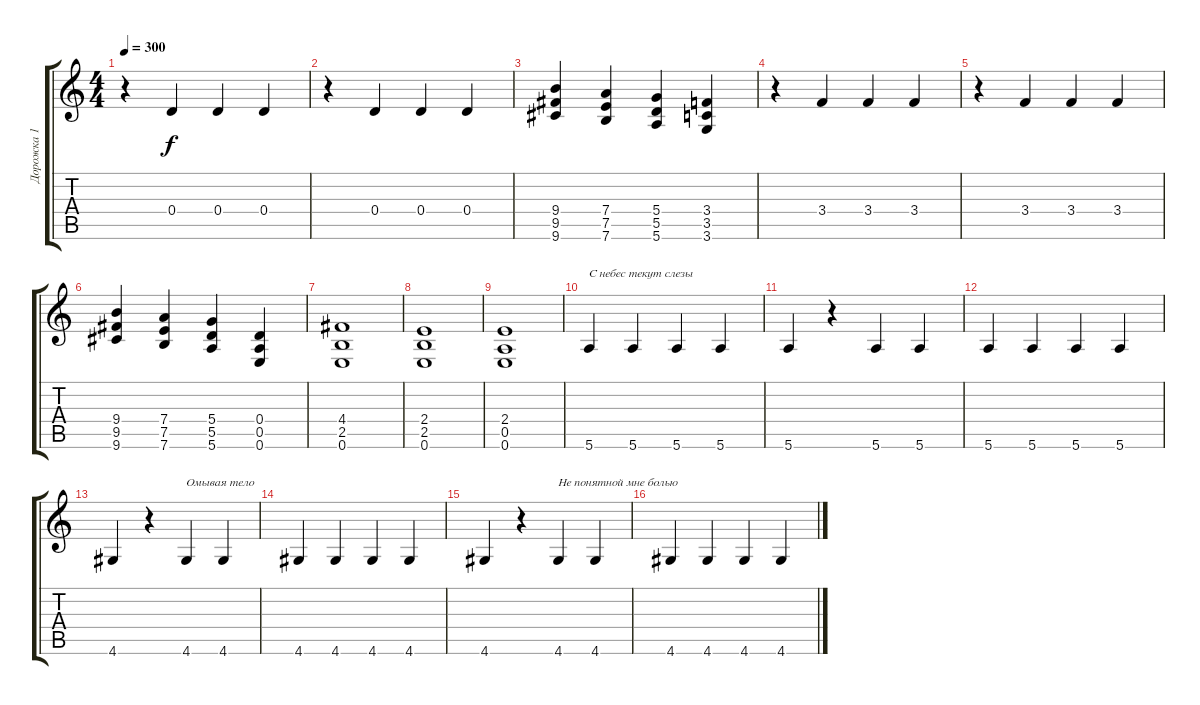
\track ("Дорожка 1" "Дорожка 1") {instrument distortionguitar}
\staff {score tabs}
\tuning (E4 B3 G3 D3 A2 E2) {hide}
\ts (4 4)
\tempo 300
\clef g2
\ks c
r.4{dy f} 0.4.4 0.4.4 0.4.4 |
r.4 0.4.4 0.4.4 0.4.4 |
(9.4 9.5 9.6).4 (7.4 7.5 7.6).4 (5.4 5.5 5.6).4 (3.4 3.5 3.6).4 |
r.4 3.4.4 3.4.4 3.4.4 |
r.4 3.4.4 3.4.4 3.4.4 |
(9.4 9.5 9.6).4 (7.4 7.5 7.6).4 (5.4 5.5 5.6).4 (0.4 0.5 0.6).4 |
(4.4 2.5 0.6).1 |
(2.4 2.5 0.6).1 |
(2.4 0.5 0.6).1 |
5.6.4{txt "С небес текут слезы"} 5.6.4 5.6.4 5.6.4 |
5.6.4 r.4 5.6.4 5.6.4 |
5.6.4 5.6.4 5.6.4 5.6.4 |
4.6.4 r.4 4.6.4{txt "Омывая тело"} 4.6.4 |
4.6.4 4.6.4 4.6.4 4.6.4 |
4.6.4 r.4 4.6.4{txt "Не понятной мне болью"} 4.6.4 |
4.6.4 4.6.4 4.6.4 4.6.4
